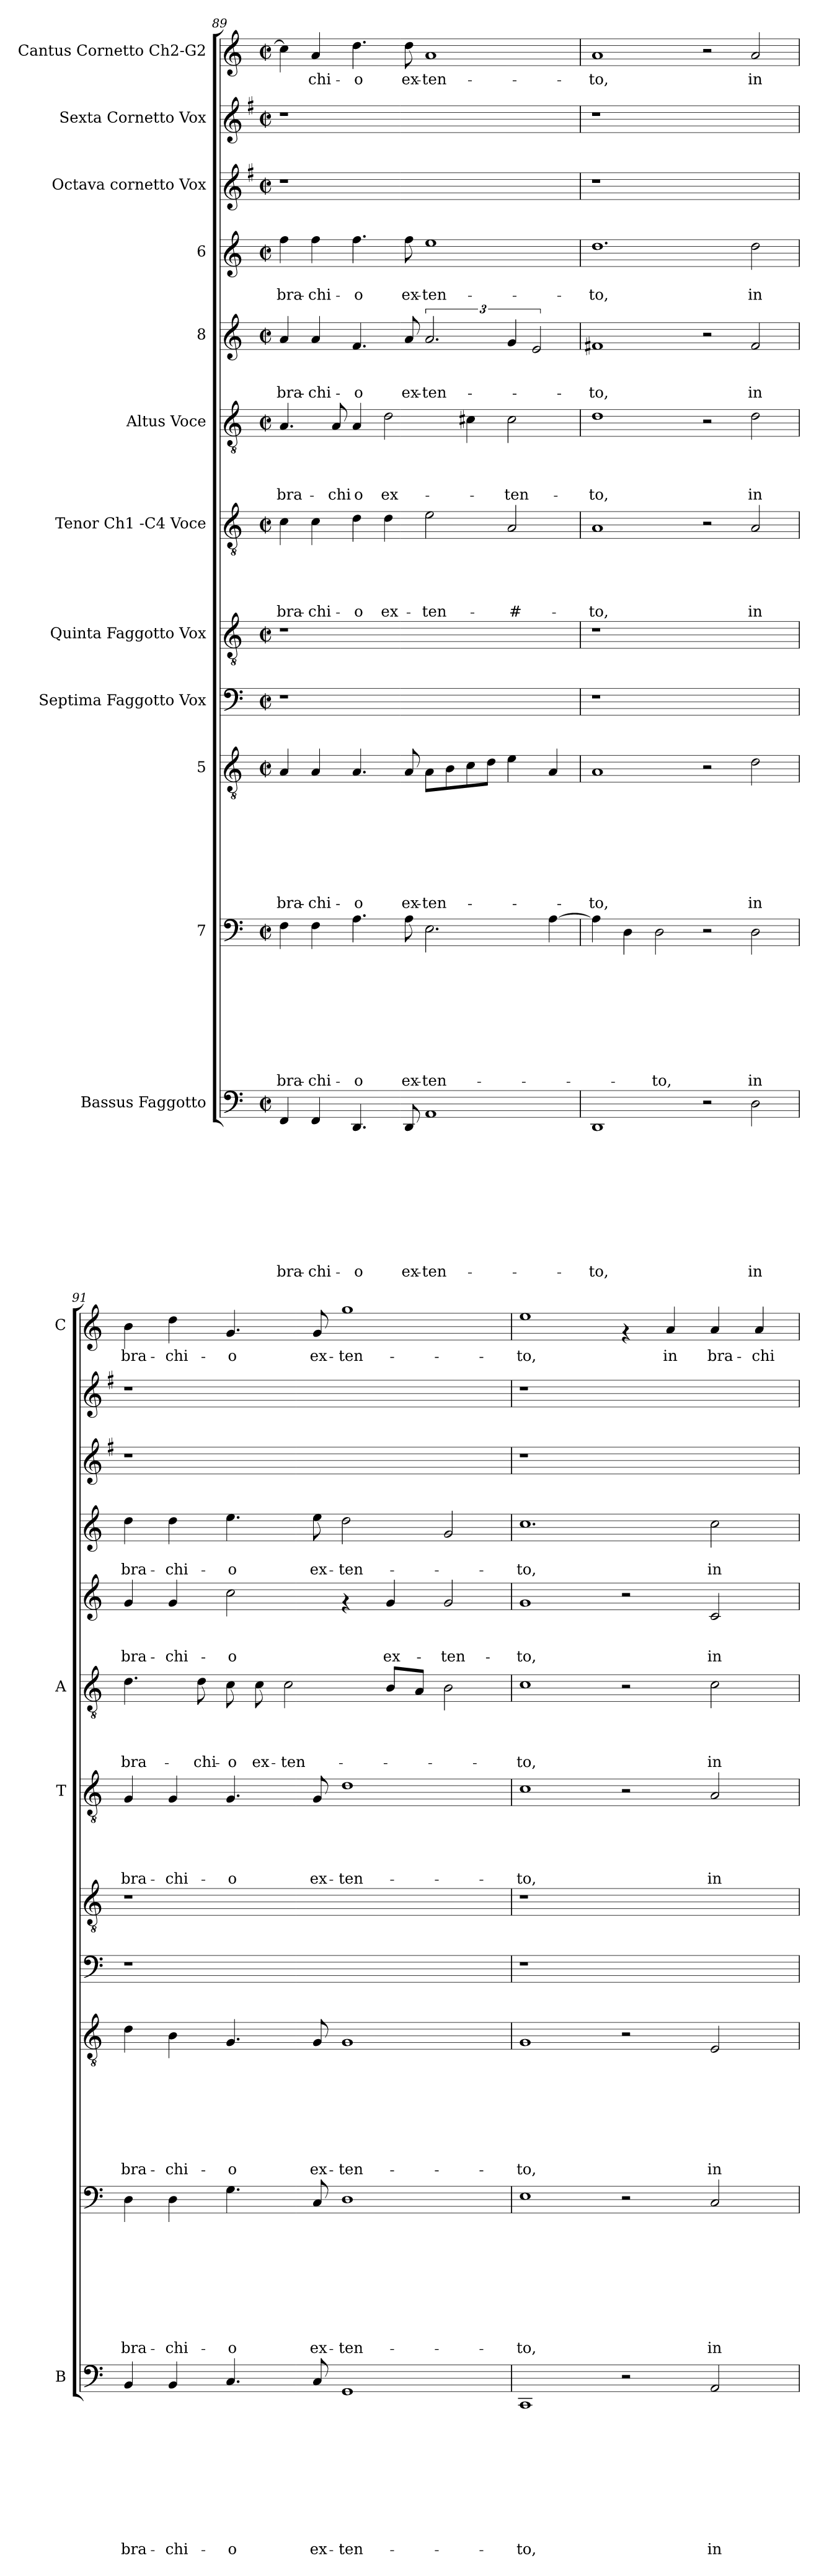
**kern	**text	**text	**text	**text	**text	**text	**text	**text	**text	**text	**kern	**text	**text	**text	**text	**text	**text	**text	**text	**text	**kern	**text	**text	**text	**text	**text	**text	**text	**text	**kern	**kern	**kern	**text	**text	**text	**text	**text	**kern	**text	**text	**text	**text	**kern	**text	**text	**text	**kern	**text	**text	**kern	**kern	**kern	**text
*part12	*part12	*part12	*part12	*part12	*part12	*part12	*part12	*part12	*part12	*part12	*part11	*part11	*part11	*part11	*part11	*part11	*part11	*part11	*part11	*part11	*part10	*part10	*part10	*part10	*part10	*part10	*part10	*part10	*part10	*part9	*part8	*part7	*part7	*part7	*part7	*part7	*part7	*part6	*part6	*part6	*part6	*part6	*part5	*part5	*part5	*part5	*part4	*part4	*part4	*part3	*part2	*part1	*part1
*staff12	*staff12	*staff12	*staff12	*staff12	*staff12	*staff12	*staff12	*staff12	*staff12	*staff12	*staff11	*staff11	*staff11	*staff11	*staff11	*staff11	*staff11	*staff11	*staff11	*staff11	*staff10	*staff10	*staff10	*staff10	*staff10	*staff10	*staff10	*staff10	*staff10	*staff9	*staff8	*staff7	*staff7	*staff7	*staff7	*staff7	*staff7	*staff6	*staff6	*staff6	*staff6	*staff6	*staff5	*staff5	*staff5	*staff5	*staff4	*staff4	*staff4	*staff3	*staff2	*staff1	*staff1
*I"Bassus Faggotto	*	*	*	*	*	*	*	*	*	*	*I"7	*	*	*	*	*	*	*	*	*	*I"5	*	*	*	*	*	*	*	*	*I"Septima Faggotto Vox	*I"Quinta Faggotto Vox	*I"Tenor Ch1 -C4 Voce	*	*	*	*	*	*I"Altus Voce	*	*	*	*	*I"8	*	*	*	*I"6	*	*	*I"Octava cornetto Vox	*I"Sexta Cornetto Vox	*I"Cantus Cornetto Ch2-G2	*
*I'B	*	*	*	*	*	*	*	*	*	*	*	*	*	*	*	*	*	*	*	*	*	*	*	*	*	*	*	*	*	*	*	*I'T	*	*	*	*	*	*I'A	*	*	*	*	*	*	*	*	*	*	*	*	*	*I'C	*
*clefF4	*	*	*	*	*	*	*	*	*	*	*clefF4	*	*	*	*	*	*	*	*	*	*clefGv2	*	*	*	*	*	*	*	*	*clefF4	*clefGv2	*clefGv2	*	*	*	*	*	*clefGv2	*	*	*	*	*clefG2	*	*	*	*clefG2	*	*	*clefG2	*clefG2	*clefG2	*
*	*	*	*	*	*	*	*	*	*	*	*	*	*	*	*	*	*	*	*	*	*	*	*	*	*	*	*	*	*	*	*	*	*	*	*	*	*	*	*	*	*	*	*	*	*	*	*	*	*	*ITrd4c7	*ITrd4c7	*	*
*k[]	*	*	*	*	*	*	*	*	*	*	*k[]	*	*	*	*	*	*	*	*	*	*k[]	*	*	*	*	*	*	*	*	*k[]	*k[]	*k[]	*	*	*	*	*	*k[]	*	*	*	*	*k[]	*	*	*	*k[]	*	*	*k[]	*k[]	*k[]	*
*C:	*	*	*	*	*	*	*	*	*	*	*C:	*	*	*	*	*	*	*	*	*	*C:	*	*	*	*	*	*	*	*	*C:	*C:	*C:	*	*	*	*	*	*C:	*	*	*	*	*C:	*	*	*	*C:	*	*	*C:	*C:	*C:	*
*M2/2	*	*	*	*	*	*	*	*	*	*	*M2/2	*	*	*	*	*	*	*	*	*	*M2/2	*	*	*	*	*	*	*	*	*M2/2	*M2/2	*M2/2	*	*	*	*	*	*M2/2	*	*	*	*	*M2/2	*	*	*	*M2/2	*	*	*M2/2	*M2/2	*M2/2	*
*met(c|)	*	*	*	*	*	*	*	*	*	*	*met(c|)	*	*	*	*	*	*	*	*	*	*met(c|)	*	*	*	*	*	*	*	*	*met(c|)	*met(c|)	*met(c|)	*	*	*	*	*	*met(c|)	*	*	*	*	*met(c|)	*	*	*	*met(c|)	*	*	*met(c|)	*met(c|)	*met(c|)	*
=89	=89	=89	=89	=89	=89	=89	=89	=89	=89	=89	=89	=89	=89	=89	=89	=89	=89	=89	=89	=89	=89	=89	=89	=89	=89	=89	=89	=89	=89	=89	=89	=89	=89	=89	=89	=89	=89	=89	=89	=89	=89	=89	=89	=89	=89	=89	=89	=89	=89	=89	=89	=89	=89
!	!	!	!	!	!	!	!	!	!	!LO:LY:b:rj	!	!	!	!	!	!	!	!	!	!LO:LY:b:rj	!	!	!	!	!	!	!	!	!LO:LY:b	!	!	!	!	!	!	!	!LO:LY:b	!	!	!	!	!LO:LY:b	!	!	!	!LO:LY:b	!	!	!LO:LY:b	!	!	!	!
4FF/	.	.	.	.	.	.	.	.	.	bra-	4F\	.	.	.	.	.	.	.	.	bra-	4A/	.	.	.	.	.	.	.	bra-	1r	1r	4c\	.	.	.	.	bra-	4.A/	.	.	.	bra-	4a/	.	.	bra-	4ff\	.	bra-	1r	1r	4cc\]	.
!	!	!	!	!	!	!	!	!	!	!LO:LY:b:rj	!	!	!	!	!	!	!	!	!	!LO:LY:b:rj	!	!	!	!	!	!	!	!	!LO:LY:b	!	!	!	!	!	!	!	!LO:LY:b	!	!	!	!	!	!	!	!	!LO:LY:b	!	!	!LO:LY:b	!	!	!	!LO:LY:b
4FF/	.	.	.	.	.	.	.	.	.	-chi-	4F\	.	.	.	.	.	.	.	.	-chi-	4A/	.	.	.	.	.	.	.	-chi-	.	.	4c\	.	.	.	.	-chi-	.	.	.	.	.	4a/	.	.	-chi-	4ff\	.	-chi-	.	.	4a/	-chi-
!	!	!	!	!	!	!	!	!	!	!	!	!	!	!	!	!	!	!	!	!	!	!	!	!	!	!	!	!	!	!	!	!	!	!	!	!	!	!	!	!	!	!LO:LY:b	!	!	!	!	!	!	!	!	!	!	!
.	.	.	.	.	.	.	.	.	.	.	.	.	.	.	.	.	.	.	.	.	.	.	.	.	.	.	.	.	.	.	.	.	.	.	.	.	.	8A/	.	.	.	-chi-	.	.	.	.	.	.	.	.	.	.	.
!	!	!	!	!	!	!	!	!	!	!LO:LY:b:rj	!	!	!	!	!	!	!	!	!	!LO:LY:b:rj	!	!	!	!	!	!	!	!	!LO:LY:b	!	!	!	!	!	!	!	!LO:LY:b	!	!	!	!	!LO:LY:b	!	!	!	!LO:LY:b	!	!	!LO:LY:b	!	!	!	!LO:LY:b
4.DD/	.	.	.	.	.	.	.	.	.	-o	4.A\	.	.	.	.	.	.	.	.	-o	4.A/	.	.	.	.	.	.	.	-o	.	.	4d\	.	.	.	.	-o	4A/	.	.	.	-o	4.f/	.	.	-o	4.ff\	.	-o	.	.	4.dd\	-o
!	!	!	!	!	!	!	!	!	!	!	!	!	!	!	!	!	!	!	!	!	!	!	!	!	!	!	!	!	!	!	!	!	!	!	!	!	!LO:LY:b	!	!	!	!	!LO:LY:b	!	!	!	!	!	!	!	!	!	!	!
.	.	.	.	.	.	.	.	.	.	.	.	.	.	.	.	.	.	.	.	.	.	.	.	.	.	.	.	.	.	.	.	4d\	.	.	.	.	ex-	2d\	.	.	.	ex-	.	.	.	.	.	.	.	.	.	.	.
!	!	!	!	!	!	!	!	!	!	!LO:LY:b:rj	!	!	!	!	!	!	!	!	!	!LO:LY:b:rj	!	!	!	!	!	!	!	!	!LO:LY:b	!	!	!	!	!	!	!	!	!	!	!	!	!	!	!	!	!LO:LY:b	!	!	!LO:LY:b	!	!	!	!LO:LY:b
8DD/	.	.	.	.	.	.	.	.	.	ex-	8A\	.	.	.	.	.	.	.	.	ex-	8A/	.	.	.	.	.	.	.	ex-	.	.	.	.	.	.	.	.	.	.	.	.	.	8a/	.	.	ex-	8ff\	.	ex-	.	.	8dd\	ex-
!	!	!	!	!	!	!	!	!	!	!LO:LY:b:rj	!	!	!	!	!	!	!	!	!	!LO:LY:b:rj	!	!	!	!	!	!	!	!	!LO:LY:b	!	!	!	!	!	!	!	!LO:LY:b	!	!	!	!	!	!	!	!	!LO:LY:b	!	!	!LO:LY:b	!	!	!	!LO:LY:b
1AA	.	.	.	.	.	.	.	.	.	-ten-	2.E\	.	.	.	.	.	.	.	.	-ten-	8A\L	.	.	.	.	.	.	.	-ten-	1ryy	1ryy	2e\	.	.	.	.	-ten-	.	.	.	.	.	3.a/	.	.	-ten-	1ee	.	-ten-	1ryy	1ryy	1a	-ten-
.	.	.	.	.	.	.	.	.	.	.	.	.	.	.	.	.	.	.	.	.	8B\	.	.	.	.	.	.	.	.	.	.	.	.	.	.	.	.	.	.	.	.	.	.	.	.	.	.	.	.	.	.	.	.
.	.	.	.	.	.	.	.	.	.	.	.	.	.	.	.	.	.	.	.	.	8c\	.	.	.	.	.	.	.	.	.	.	.	.	.	.	.	.	4c#X\	.	.	.	.	.	.	.	.	.	.	.	.	.	.	.
.	.	.	.	.	.	.	.	.	.	.	.	.	.	.	.	.	.	.	.	.	8d\J	.	.	.	.	.	.	.	.	.	.	.	.	.	.	.	.	.	.	.	.	.	.	.	.	.	.	.	.	.	.	.	.
!	!	!	!	!	!	!	!	!	!	!	!	!	!	!	!	!	!	!	!	!	!	!	!	!	!	!	!	!	!	!	!	!	!	!	!	!	!LO:LY:b	!	!	!	!	!LO:LY:b	!	!	!	!	!	!	!	!	!	!	!
.	.	.	.	.	.	.	.	.	.	.	.	.	.	.	.	.	.	.	.	.	4e\	.	.	.	.	.	.	.	.	.	.	2A/	.	.	.	.	-#-	2c#\	.	.	.	-ten-	6g/	.	.	.	.	.	.	.	.	.	.
.	.	.	.	.	.	.	.	.	.	.	.	.	.	.	.	.	.	.	.	.	.	.	.	.	.	.	.	.	.	.	.	.	.	.	.	.	.	.	.	.	.	.	3e/	.	.	.	.	.	.	.	.	.	.
.	.	.	.	.	.	.	.	.	.	.	[>4A\	.	.	.	.	.	.	.	.	.	4A/	.	.	.	.	.	.	.	.	.	.	.	.	.	.	.	.	.	.	.	.	.	.	.	.	.	.	.	.	.	.	.	.
=90	=90	=90	=90	=90	=90	=90	=90	=90	=90	=90	=90	=90	=90	=90	=90	=90	=90	=90	=90	=90	=90	=90	=90	=90	=90	=90	=90	=90	=90	=90	=90	=90	=90	=90	=90	=90	=90	=90	=90	=90	=90	=90	=90	=90	=90	=90	=90	=90	=90	=90	=90	=90	=90
!	!	!	!	!	!	!	!	!	!	!LO:LY:b:rj	!	!	!	!	!	!	!	!	!	!	!	!	!	!	!	!	!	!	!LO:LY:b	!	!	!	!	!	!	!	!LO:LY:b	!	!	!	!	!LO:LY:b	!	!	!	!LO:LY:b	!	!	!LO:LY:b	!	!	!	!LO:LY:b
1DD	.	.	.	.	.	.	.	.	.	-to,	4A\]	.	.	.	.	.	.	.	.	.	1A	.	.	.	.	.	.	.	-to,	1r	1r	1A	.	.	.	.	-to,	1d	.	.	.	-to,	1f#X	.	.	-to,	1.dd	.	-to,	1r	1r	1a	-to,
.	.	.	.	.	.	.	.	.	.	.	4D\	.	.	.	.	.	.	.	.	.	.	.	.	.	.	.	.	.	.	.	.	.	.	.	.	.	.	.	.	.	.	.	.	.	.	.	.	.	.	.	.	.	.
!	!	!	!	!	!	!	!	!	!	!	!	!	!	!	!	!	!	!	!	!LO:LY:b:rj	!	!	!	!	!	!	!	!	!	!	!	!	!	!	!	!	!	!	!	!	!	!	!	!	!	!	!	!	!	!	!	!	!
.	.	.	.	.	.	.	.	.	.	.	2D\	.	.	.	.	.	.	.	.	-to,	.	.	.	.	.	.	.	.	.	.	.	.	.	.	.	.	.	.	.	.	.	.	.	.	.	.	.	.	.	.	.	.	.
2r	.	.	.	.	.	.	.	.	.	.	2r	.	.	.	.	.	.	.	.	.	2r	.	.	.	.	.	.	.	.	1ryy	1ryy	2r	.	.	.	.	.	2r	.	.	.	.	2r	.	.	.	.	.	.	1ryy	1ryy	2r	.
!	!	!	!	!	!	!	!	!	!	!LO:LY:b:rj	!	!	!	!	!	!	!	!	!	!LO:LY:b:rj	!	!	!	!	!	!	!	!	!LO:LY:b	!	!	!	!	!	!	!	!LO:LY:b	!	!	!	!	!LO:LY:b	!	!	!	!LO:LY:b	!	!	!LO:LY:b	!	!	!	!LO:LY:b
2D\	.	.	.	.	.	.	.	.	.	in	2D\	.	.	.	.	.	.	.	.	in	2d\	.	.	.	.	.	.	.	in	.	.	2A/	.	.	.	.	in	2d\	.	.	.	in	2f#/	.	.	in	2dd\	.	in	.	.	2a/	in
!!LO:PB:g=z
=91	=91	=91	=91	=91	=91	=91	=91	=91	=91	=91	=91	=91	=91	=91	=91	=91	=91	=91	=91	=91	=91	=91	=91	=91	=91	=91	=91	=91	=91	=91	=91	=91	=91	=91	=91	=91	=91	=91	=91	=91	=91	=91	=91	=91	=91	=91	=91	=91	=91	=91	=91	=91	=91
!	!	!	!	!	!	!	!	!	!	!LO:LY:b:rj	!	!	!	!	!	!	!	!	!	!LO:LY:b:rj	!	!	!	!	!	!	!	!	!LO:LY:b	!	!	!	!	!	!	!	!LO:LY:b	!	!	!	!	!LO:LY:b	!	!	!	!LO:LY:b	!	!	!LO:LY:b	!	!	!	!LO:LY:b
4BB/	.	.	.	.	.	.	.	.	.	bra-	4D\	.	.	.	.	.	.	.	.	bra-	4d\	.	.	.	.	.	.	.	bra-	1r	1r	4G/	.	.	.	.	bra-	4.d\	.	.	.	bra-	4g/	.	.	bra-	4dd\	.	bra-	1r	1r	4b\	bra-
!	!	!	!	!	!	!	!	!	!	!LO:LY:b:rj	!	!	!	!	!	!	!	!	!	!LO:LY:b:rj	!	!	!	!	!	!	!	!	!LO:LY:b	!	!	!	!	!	!	!	!LO:LY:b	!	!	!	!	!	!	!	!	!LO:LY:b	!	!	!LO:LY:b	!	!	!	!LO:LY:b
4BB/	.	.	.	.	.	.	.	.	.	-chi-	4D\	.	.	.	.	.	.	.	.	-chi-	4B\	.	.	.	.	.	.	.	-chi-	.	.	4G/	.	.	.	.	-chi-	.	.	.	.	.	4g/	.	.	-chi-	4dd\	.	-chi-	.	.	4dd\	-chi-
!	!	!	!	!	!	!	!	!	!	!	!	!	!	!	!	!	!	!	!	!	!	!	!	!	!	!	!	!	!	!	!	!	!	!	!	!	!	!	!	!	!	!LO:LY:b	!	!	!	!	!	!	!	!	!	!	!
.	.	.	.	.	.	.	.	.	.	.	.	.	.	.	.	.	.	.	.	.	.	.	.	.	.	.	.	.	.	.	.	.	.	.	.	.	.	8d\	.	.	.	-chi-	.	.	.	.	.	.	.	.	.	.	.
!	!	!	!	!	!	!	!	!	!	!LO:LY:b:rj	!	!	!	!	!	!	!	!	!	!LO:LY:b:rj	!	!	!	!	!	!	!	!	!LO:LY:b	!	!	!	!	!	!	!	!LO:LY:b	!	!	!	!	!LO:LY:b	!	!	!	!LO:LY:b	!	!	!LO:LY:b	!	!	!	!LO:LY:b
4.C/	.	.	.	.	.	.	.	.	.	-o	4.G\	.	.	.	.	.	.	.	.	-o	4.G/	.	.	.	.	.	.	.	-o	.	.	4.G/	.	.	.	.	-o	8c\	.	.	.	-o	2cc\	.	.	-o	4.ee\	.	-o	.	.	4.g/	-o
!	!	!	!	!	!	!	!	!	!	!	!	!	!	!	!	!	!	!	!	!	!	!	!	!	!	!	!	!	!	!	!	!	!	!	!	!	!	!	!	!	!	!LO:LY:b	!	!	!	!	!	!	!	!	!	!	!
.	.	.	.	.	.	.	.	.	.	.	.	.	.	.	.	.	.	.	.	.	.	.	.	.	.	.	.	.	.	.	.	.	.	.	.	.	.	8c\	.	.	.	ex-	.	.	.	.	.	.	.	.	.	.	.
!	!	!	!	!	!	!	!	!	!	!	!	!	!	!	!	!	!	!	!	!	!	!	!	!	!	!	!	!	!	!	!	!	!	!	!	!	!	!	!	!	!	!LO:LY:b	!	!	!	!	!	!	!	!	!	!	!
.	.	.	.	.	.	.	.	.	.	.	.	.	.	.	.	.	.	.	.	.	.	.	.	.	.	.	.	.	.	.	.	.	.	.	.	.	.	2c\	.	.	.	-ten-	.	.	.	.	.	.	.	.	.	.	.
!	!	!	!	!	!	!	!	!	!	!LO:LY:b:rj	!	!	!	!	!	!	!	!	!	!LO:LY:b:rj	!	!	!	!	!	!	!	!	!LO:LY:b	!	!	!	!	!	!	!	!LO:LY:b	!	!	!	!	!	!	!	!	!	!	!	!LO:LY:b	!	!	!	!LO:LY:b
8C/	.	.	.	.	.	.	.	.	.	ex-	8C/	.	.	.	.	.	.	.	.	ex-	8G/	.	.	.	.	.	.	.	ex-	.	.	8G/	.	.	.	.	ex-	.	.	.	.	.	.	.	.	.	8ee\	.	ex-	.	.	8g/	ex-
!	!	!	!	!	!	!	!	!	!	!LO:LY:b:rj	!	!	!	!	!	!	!	!	!	!LO:LY:b:rj	!	!	!	!	!	!	!	!	!LO:LY:b	!	!	!	!	!	!	!	!LO:LY:b	!	!	!	!	!	!	!	!	!	!	!	!LO:LY:b	!	!	!	!LO:LY:b
1GG	.	.	.	.	.	.	.	.	.	-ten-	1D	.	.	.	.	.	.	.	.	-ten-	1G	.	.	.	.	.	.	.	-ten-	1ryy	1ryy	1d	.	.	.	.	-ten-	.	.	.	.	.	4rf	.	.	.	2dd\	.	-ten-	1ryy	1ryy	1gg	-ten-
!	!	!	!	!	!	!	!	!	!	!	!	!	!	!	!	!	!	!	!	!	!	!	!	!	!	!	!	!	!	!	!	!	!	!	!	!	!	!	!	!	!	!	!	!	!	!LO:LY:b	!	!	!	!	!	!	!
.	.	.	.	.	.	.	.	.	.	.	.	.	.	.	.	.	.	.	.	.	.	.	.	.	.	.	.	.	.	.	.	.	.	.	.	.	.	8B/L	.	.	.	.	4g/	.	.	ex-	.	.	.	.	.	.	.
.	.	.	.	.	.	.	.	.	.	.	.	.	.	.	.	.	.	.	.	.	.	.	.	.	.	.	.	.	.	.	.	.	.	.	.	.	.	8A/J	.	.	.	.	.	.	.	.	.	.	.	.	.	.	.
!	!	!	!	!	!	!	!	!	!	!	!	!	!	!	!	!	!	!	!	!	!	!	!	!	!	!	!	!	!	!	!	!	!	!	!	!	!	!	!	!	!	!	!	!	!	!LO:LY:b	!	!	!	!	!	!	!
.	.	.	.	.	.	.	.	.	.	.	.	.	.	.	.	.	.	.	.	.	.	.	.	.	.	.	.	.	.	.	.	.	.	.	.	.	.	2B\	.	.	.	.	2g/	.	.	-ten-	2g/	.	.	.	.	.	.
=92	=92	=92	=92	=92	=92	=92	=92	=92	=92	=92	=92	=92	=92	=92	=92	=92	=92	=92	=92	=92	=92	=92	=92	=92	=92	=92	=92	=92	=92	=92	=92	=92	=92	=92	=92	=92	=92	=92	=92	=92	=92	=92	=92	=92	=92	=92	=92	=92	=92	=92	=92	=92	=92
!	!	!	!	!	!	!	!	!	!	!LO:LY:b:rj	!	!	!	!	!	!	!	!	!	!LO:LY:b:rj	!	!	!	!	!	!	!	!	!LO:LY:b	!	!	!	!	!	!	!	!LO:LY:b	!	!	!	!	!LO:LY:b	!	!	!	!LO:LY:b	!	!	!LO:LY:b	!	!	!	!LO:LY:b
1CC	.	.	.	.	.	.	.	.	.	-to,	1E	.	.	.	.	.	.	.	.	-to,	1G	.	.	.	.	.	.	.	-to,	1r	1r	1c	.	.	.	.	-to,	1c	.	.	.	-to,	1g	.	.	-to,	1.cc	.	-to,	1r	1r	1ee	-to,
2r	.	.	.	.	.	.	.	.	.	.	2r	.	.	.	.	.	.	.	.	.	2r	.	.	.	.	.	.	.	.	1ryy	1ryy	2r	.	.	.	.	.	2r	.	.	.	.	2r	.	.	.	.	.	.	1ryy	1ryy	4rf	.
!	!	!	!	!	!	!	!	!	!	!	!	!	!	!	!	!	!	!	!	!	!	!	!	!	!	!	!	!	!	!	!	!	!	!	!	!	!	!	!	!	!	!	!	!	!	!	!	!	!	!	!	!	!LO:LY:b
.	.	.	.	.	.	.	.	.	.	.	.	.	.	.	.	.	.	.	.	.	.	.	.	.	.	.	.	.	.	.	.	.	.	.	.	.	.	.	.	.	.	.	.	.	.	.	.	.	.	.	.	4a/	in
!	!	!	!	!	!	!	!	!	!	!LO:LY:b:rj	!	!	!	!	!	!	!	!	!	!LO:LY:b:rj	!	!	!	!	!	!	!	!	!LO:LY:b	!	!	!	!	!	!	!	!LO:LY:b	!	!	!	!	!LO:LY:b	!	!	!	!LO:LY:b	!	!	!LO:LY:b	!	!	!	!LO:LY:b
2AA/	.	.	.	.	.	.	.	.	.	in	2C/	.	.	.	.	.	.	.	.	in	2E/	.	.	.	.	.	.	.	in	.	.	2A/	.	.	.	.	in	2c\	.	.	.	in	2c/	.	.	in	2cc\	.	in	.	.	4a/	bra-
!	!	!	!	!	!	!	!	!	!	!	!	!	!	!	!	!	!	!	!	!	!	!	!	!	!	!	!	!	!	!	!	!	!	!	!	!	!	!	!	!	!	!	!	!	!	!	!	!	!	!	!	!	!LO:LY:b
.	.	.	.	.	.	.	.	.	.	.	.	.	.	.	.	.	.	.	.	.	.	.	.	.	.	.	.	.	.	.	.	.	.	.	.	.	.	.	.	.	.	.	.	.	.	.	.	.	.	.	.	4a/	-chi-
=	=	=	=	=	=	=	=	=	=	=	=	=	=	=	=	=	=	=	=	=	=	=	=	=	=	=	=	=	=	=	=	=	=	=	=	=	=	=	=	=	=	=	=	=	=	=	=	=	=	=	=	=	=
*-	*-	*-	*-	*-	*-	*-	*-	*-	*-	*-	*-	*-	*-	*-	*-	*-	*-	*-	*-	*-	*-	*-	*-	*-	*-	*-	*-	*-	*-	*-	*-	*-	*-	*-	*-	*-	*-	*-	*-	*-	*-	*-	*-	*-	*-	*-	*-	*-	*-	*-	*-	*-	*-
